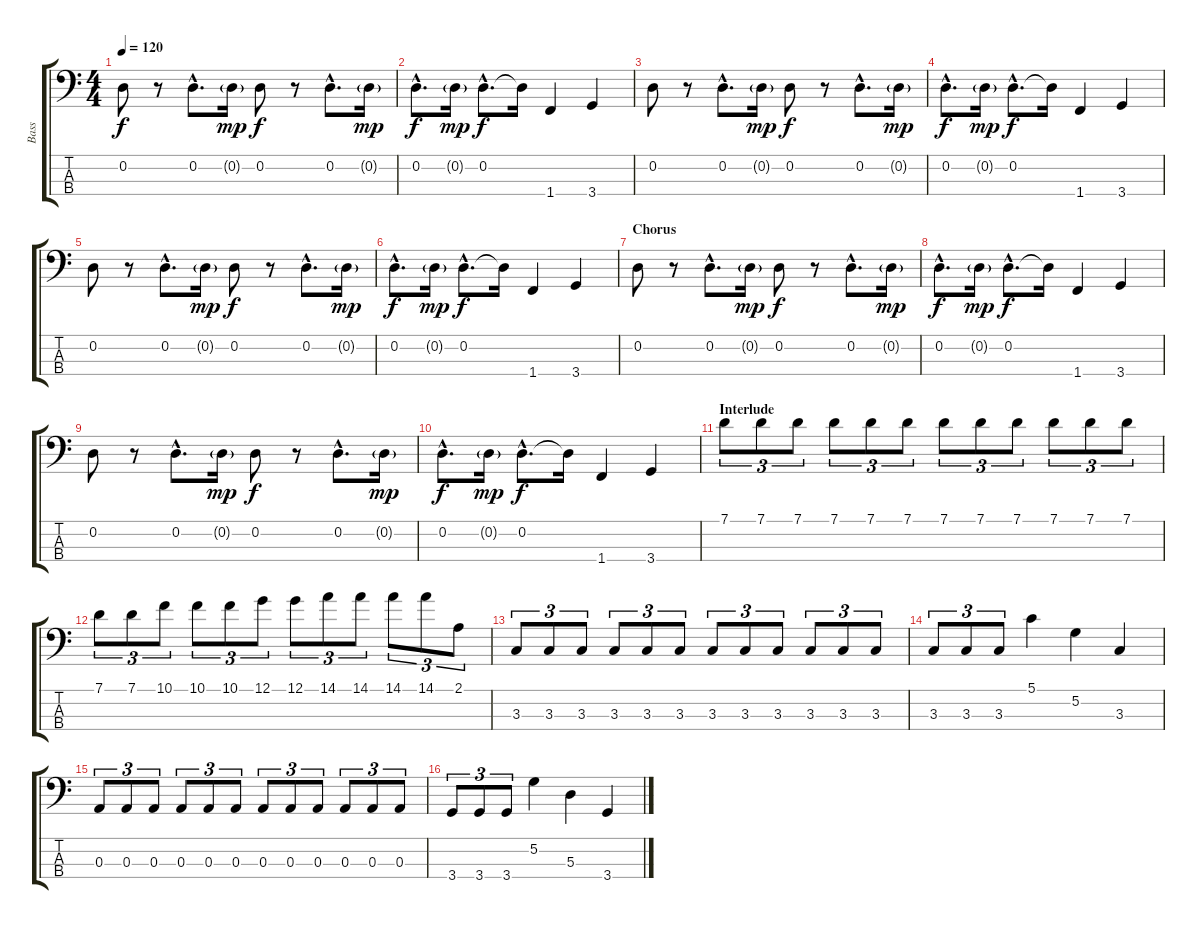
\track ("Bass" "Bass") {instrument fretlessbass}
\staff {score tabs}
\tuning (G2 D2 A1 E1) {hide}
\ts (4 4)
\tempo 120
\clef f4
\ks c
0.2.8{dy f} r.8 0.2{hac}.8{d} 0.2{g}.16{dy mp} 0.2.8{dy f} r.8 0.2{hac}.8{d} 0.2{g}.16{dy mp} |
0.2{hac}.8{d dy f} 0.2{g}.16{dy mp} 0.2{hac}.8{d dy f} 0.2{t}.16 1.4.4 3.4.4 |
0.2.8 r.8 0.2{hac}.8{d} 0.2{g}.16{dy mp} 0.2.8{dy f} r.8 0.2{hac}.8{d} 0.2{g}.16{dy mp} |
0.2{hac}.8{d dy f} 0.2{g}.16{dy mp} 0.2{hac}.8{d dy f} 0.2{t}.16 1.4.4 3.4.4 |
0.2.8 r.8 0.2{hac}.8{d} 0.2{g}.16{dy mp} 0.2.8{dy f} r.8 0.2{hac}.8{d} 0.2{g}.16{dy mp} |
0.2{hac}.8{d dy f} 0.2{g}.16{dy mp} 0.2{hac}.8{d dy f} 0.2{t}.16 1.4.4 3.4.4 |
\section ("" "Chorus")
0.2.8 r.8 0.2{hac}.8{d} 0.2{g}.16{dy mp} 0.2.8{dy f} r.8 0.2{hac}.8{d} 0.2{g}.16{dy mp} |
0.2{hac}.8{d dy f} 0.2{g}.16{dy mp} 0.2{hac}.8{d dy f} 0.2{t}.16 1.4.4 3.4.4 |
0.2.8 r.8 0.2{hac}.8{d} 0.2{g}.16{dy mp} 0.2.8{dy f} r.8 0.2{hac}.8{d} 0.2{g}.16{dy mp} |
0.2{hac}.8{d dy f} 0.2{g}.16{dy mp} 0.2{hac}.8{d dy f} 0.2{t}.16 1.4.4 3.4.4 |
\section ("" "Interlude")
7.1.8{tu (3 2)} 7.1.8{tu (3 2)} 7.1.8{tu (3 2)} 7.1.8{tu (3 2)} 7.1.8{tu (3 2)} 7.1.8{tu (3 2)} 7.1.8{tu (3 2)} 7.1.8{tu (3 2)} 7.1.8{tu (3 2)} 7.1.8{tu (3 2)} 7.1.8{tu (3 2)} 7.1.8{tu (3 2)} |
7.1.8{tu (3 2)} 7.1.8{tu (3 2)} 10.1.8{tu (3 2)} 10.1.8{tu (3 2)} 10.1.8{tu (3 2)} 12.1.8{tu (3 2)} 12.1.8{tu (3 2)} 14.1.8{tu (3 2)} 14.1.8{tu (3 2)} 14.1.8{tu (3 2)} 14.1.8{tu (3 2)} 2.1.8{tu (3 2)} |
3.3.8{tu (3 2)} 3.3.8{tu (3 2)} 3.3.8{tu (3 2)} 3.3.8{tu (3 2)} 3.3.8{tu (3 2)} 3.3.8{tu (3 2)} 3.3.8{tu (3 2)} 3.3.8{tu (3 2)} 3.3.8{tu (3 2)} 3.3.8{tu (3 2)} 3.3.8{tu (3 2)} 3.3.8{tu (3 2)} |
3.3.8{tu (3 2)} 3.3.8{tu (3 2)} 3.3.8{tu (3 2)} 5.1.4 5.2.4 3.3.4 |
0.3.8{tu (3 2)} 0.3.8{tu (3 2)} 0.3.8{tu (3 2)} 0.3.8{tu (3 2)} 0.3.8{tu (3 2)} 0.3.8{tu (3 2)} 0.3.8{tu (3 2)} 0.3.8{tu (3 2)} 0.3.8{tu (3 2)} 0.3.8{tu (3 2)} 0.3.8{tu (3 2)} 0.3.8{tu (3 2)} |
3.4.8{tu (3 2)} 3.4.8{tu (3 2)} 3.4.8{tu (3 2)} 5.2.4 5.3.4 3.4.4
